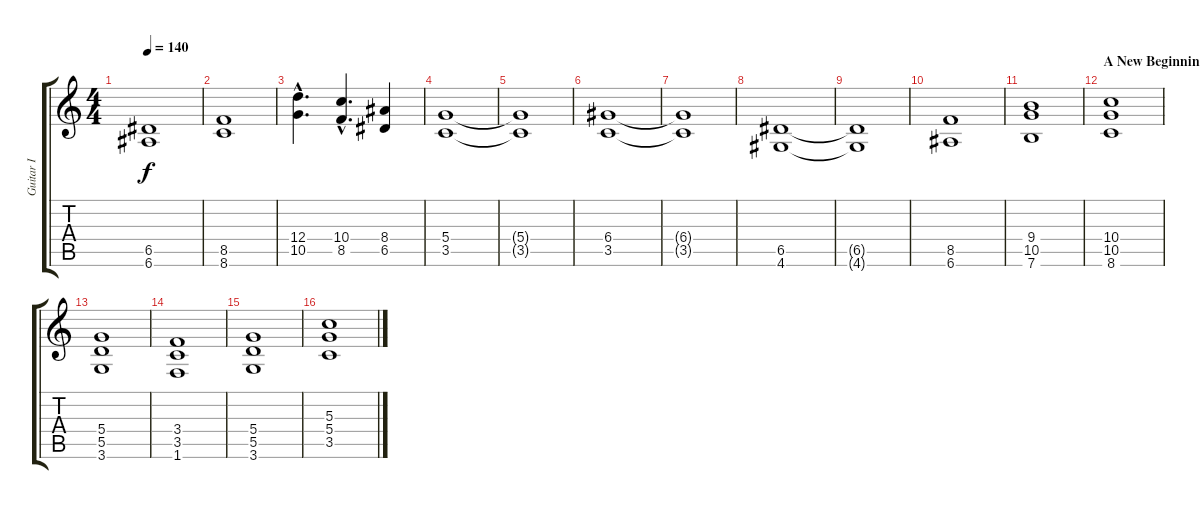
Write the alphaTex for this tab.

\track ("Guitar I" "Guitar I") {instrument distortionguitar}
\staff {score tabs}
\tuning (E4 B3 G3 D3 A2 E2) {hide}
\ts (4 4)
\tempo 140
\clef g2
\ks c
(6.5{t} 6.6{t}).1{dy f} |
(8.5 8.6).1 |
(12.4{hac} 10.5{hac}).4{d} (10.4{hac} 8.5{hac}).4{d} (8.4 6.5).4 |
(5.4 3.5).1{instrument distortionguitar} |
(5.4{t} 3.5{t}).1 |
(6.4 3.5).1 |
(6.4{t} 3.5{t}).1 |
(6.5 4.6).1 |
(6.5{t} 4.6{t}).1 |
(8.5 6.6).1 |
(9.4 10.5 7.6).1 |
\section ("" "A New Beginning [Outro]")
(10.4 10.5 8.6).1{volume 10 balance 8 instrument distortionguitar} |
(5.4 5.5 3.6).1 |
(3.4 3.5 1.6).1 |
(5.4 5.5 3.6).1 |
(5.3 5.4 3.5).1
